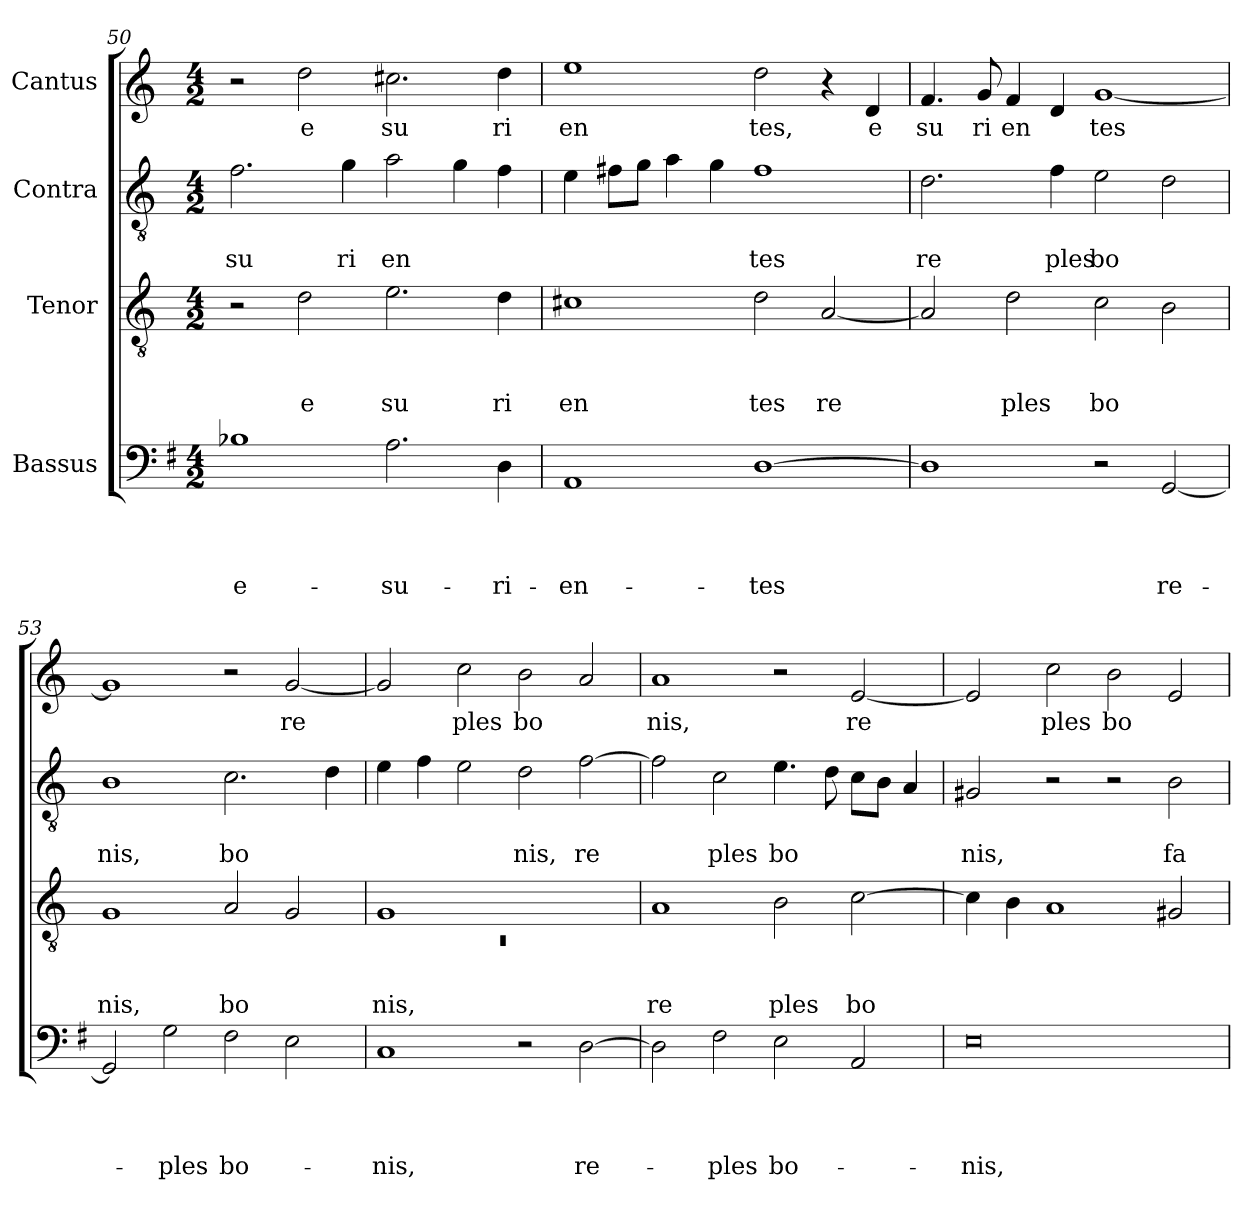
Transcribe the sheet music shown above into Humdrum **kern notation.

**kern	**text	**text	**text	**text	**kern	**text	**text	**text	**kern	**text	**text	**kern	**text
*part4	*part4	*part4	*part4	*part4	*part3	*part3	*part3	*part3	*part2	*part2	*part2	*part1	*part1
*staff4	*staff4	*staff4	*staff4	*staff4	*staff3	*staff3	*staff3	*staff3	*staff2	*staff2	*staff2	*staff1	*staff1
*I"Bassus	*	*	*	*	*I"Tenor	*	*	*	*I"Contra	*	*	*I"Cantus	*
*clefF4	*	*	*	*	*clefGv2	*	*	*	*clefGv2	*	*	*clefG2	*
*ITrd-3c-5	*	*	*	*	*	*	*	*	*	*	*	*	*
*k[]	*	*	*	*	*k[]	*	*	*	*k[]	*	*	*k[]	*
*C:	*	*	*	*	*C:	*	*	*	*C:	*	*	*C:	*
*M4/2	*	*	*	*	*M4/2	*	*	*	*M4/2	*	*	*M4/2	*
=50	=50	=50	=50	=50	=50	=50	=50	=50	=50	=50	=50	=50	=50
!	!	!	!	!LO:LY:b	!	!	!	!	!	!	!LO:LY:b	!	!
1e-X	.	.	.	e-	2r	.	.	.	2.f\	.	su	2r	.
!	!	!	!	!	!	!	!	!LO:LY:b	!	!	!	!	!LO:LY:b
.	.	.	.	.	2d\	.	.	e	.	.	.	2dd\	e
!	!	!	!	!	!	!	!	!	!	!	!LO:LY:b	!	!
.	.	.	.	.	.	.	.	.	4g\	.	ri	.	.
!	!	!	!	!LO:LY:b	!	!	!	!LO:LY:b	!	!	!LO:LY:b	!	!LO:LY:b
2.d\	.	.	.	-su-	2.e\	.	.	su	2a\	.	en	2.cc#X\	su
.	.	.	.	.	.	.	.	.	4g\	.	.	.	.
!	!	!	!	!LO:LY:b	!	!	!	!LO:LY:b	!	!	!	!	!LO:LY:b
4G\	.	.	.	-ri-	4d\	.	.	ri	4f\	.	.	4dd\	ri
!!LO:PB:g=z
=51	=51	=51	=51	=51	=51	=51	=51	=51	=51	=51	=51	=51	=51
!	!	!	!	!LO:LY:b	!	!	!	!LO:LY:b	!	!	!	!	!LO:LY:b
1D	.	.	.	-en-	1c#X	.	.	en	4e\	.	.	1ee	en
.	.	.	.	.	.	.	.	.	8f#X\L	.	.	.	.
.	.	.	.	.	.	.	.	.	8g\J	.	.	.	.
.	.	.	.	.	.	.	.	.	4a\	.	.	.	.
.	.	.	.	.	.	.	.	.	4g\	.	.	.	.
!	!	!	!	!LO:LY:b	!	!	!	!LO:LY:b	!	!	!LO:LY:b	!	!LO:LY:b
[>1G	.	.	.	-tes	2d\	.	.	tes	1f#	.	tes	2dd\	tes,
!	!	!	!	!	!	!	!	!LO:LY:b	!	!	!	!	!
.	.	.	.	.	[<2A/	.	.	re	.	.	.	4r	.
!	!	!	!	!	!	!	!	!	!	!	!	!	!LO:LY:b
.	.	.	.	.	.	.	.	.	.	.	.	4d/	e
=52	=52	=52	=52	=52	=52	=52	=52	=52	=52	=52	=52	=52	=52
!	!	!	!	!	!	!	!	!	!	!	!LO:LY:b	!	!LO:LY:b
1G]	.	.	.	.	2A/]	.	.	.	2.d\	.	re	4.f/	su
!	!	!	!	!	!	!	!	!	!	!	!	!	!LO:LY:b
.	.	.	.	.	.	.	.	.	.	.	.	8g/	ri
!	!	!	!	!	!	!	!	!LO:LY:b	!	!	!	!	!LO:LY:b
.	.	.	.	.	2d\	.	.	ples	.	.	.	4f/	en
!	!	!	!	!	!	!	!	!	!	!	!LO:LY:b	!	!
.	.	.	.	.	.	.	.	.	4f\	.	ples	4d/	.
!	!	!	!	!	!	!	!	!LO:LY:b	!	!	!LO:LY:b	!	!LO:LY:b
2r	.	.	.	.	2c\	.	.	bo	2e\	.	bo	[<1g	tes
!	!	!	!	!LO:LY:b	!	!	!	!	!	!	!	!	!
[<2C/	.	.	.	re-	2B\	.	.	.	2d\	.	.	.	.
=53	=53	=53	=53	=53	=53	=53	=53	=53	=53	=53	=53	=53	=53
!	!	!	!	!	!	!	!	!LO:LY:b	!	!	!LO:LY:b	!	!
2C/]	.	.	.	.	1G	.	.	nis,	1B	.	nis,	1g]	.
!	!	!	!	!LO:LY:b	!	!	!	!	!	!	!	!	!
2c\	.	.	.	-ples	.	.	.	.	.	.	.	.	.
!	!	!	!	!LO:LY:b	!	!	!	!LO:LY:b	!	!	!LO:LY:b	!	!
2B\	.	.	.	bo-	2A/	.	.	bo	2.c\	.	bo	2r	.
!	!	!	!	!	!	!	!	!	!	!	!	!	!LO:LY:b
2A\	.	.	.	.	2G/	.	.	.	.	.	.	[<2g/	re
.	.	.	.	.	.	.	.	.	4d\	.	.	.	.
=54	=54	=54	=54	=54	=54	=54	=54	=54	=54	=54	=54	=54	=54
*	*	*	*	*	*^	*	*	*	*	*	*	*	*
!	!	!	!	!LO:LY:b	!	!LO:N:vis=1	!	!	!LO:LY:b	!	!	!	!	!
1F	.	.	.	-nis,	1G	0rC	.	.	nis,	4e\	.	.	2g/]	.
.	.	.	.	.	.	.	.	.	.	4f\	.	.	.	.
!	!	!	!	!	!	!	!	!	!	!	!	!	!	!LO:LY:b
.	.	.	.	.	.	.	.	.	.	2e\	.	.	2cc\	ples
!	!	!	!	!	!	!	!	!	!	!	!	!LO:LY:b	!	!LO:LY:b
2r	.	.	.	.	1ryy	.	.	.	.	2d\	.	nis,	2b\	bo
!	!	!	!	!LO:LY:b	!	!	!	!	!	!	!	!LO:LY:b	!	!
[>2G\	.	.	.	re-	.	.	.	.	.	[>2f\	.	re	2a/	.
*	*	*	*	*	*v	*v	*	*	*	*	*	*	*	*
=55	=55	=55	=55	=55	=55	=55	=55	=55	=55	=55	=55	=55	=55
!	!	!	!	!	!	!	!	!LO:LY:b	!	!	!	!	!LO:LY:b
2G\]	.	.	.	.	1A	.	.	re	2f\]	.	.	1a	nis,
!	!	!	!	!LO:LY:b	!	!	!	!	!	!	!LO:LY:b	!	!
2B\	.	.	.	-ples	.	.	.	.	2c\	.	ples	.	.
!	!	!	!	!LO:LY:b	!	!	!	!LO:LY:b	!	!	!LO:LY:b	!	!
2A\	.	.	.	bo-	2B\	.	.	ples	4.e\	.	bo	2r	.
.	.	.	.	.	.	.	.	.	8d\	.	.	.	.
!	!	!	!	!	!	!	!	!LO:LY:b	!	!	!	!	!LO:LY:b
2D/	.	.	.	.	[>2c\	.	.	bo	8c\L	.	.	[<2e/	re
.	.	.	.	.	.	.	.	.	8B\J	.	.	.	.
.	.	.	.	.	.	.	.	.	4A/	.	.	.	.
=56	=56	=56	=56	=56	=56	=56	=56	=56	=56	=56	=56	=56	=56
!	!	!	!	!LO:LY:b	!	!	!	!	!	!	!LO:LY:b	!	!
0A	.	.	.	-nis,	4c\]	.	.	.	2G#X/	.	nis,	2e/]	.
.	.	.	.	.	4B\	.	.	.	.	.	.	.	.
!	!	!	!	!	!	!	!	!	!	!	!	!	!LO:LY:b
.	.	.	.	.	1A	.	.	.	2r	.	.	2cc\	ples
!	!	!	!	!	!	!	!	!	!	!	!	!	!LO:LY:b
.	.	.	.	.	.	.	.	.	2r	.	.	2b\	bo
!	!	!	!	!	!	!	!	!	!	!	!LO:LY:b	!	!
.	.	.	.	.	2G#X/	.	.	.	2B\	.	fa	2e/	.
=	=	=	=	=	=	=	=	=	=	=	=	=	=
*-	*-	*-	*-	*-	*-	*-	*-	*-	*-	*-	*-	*-	*-
